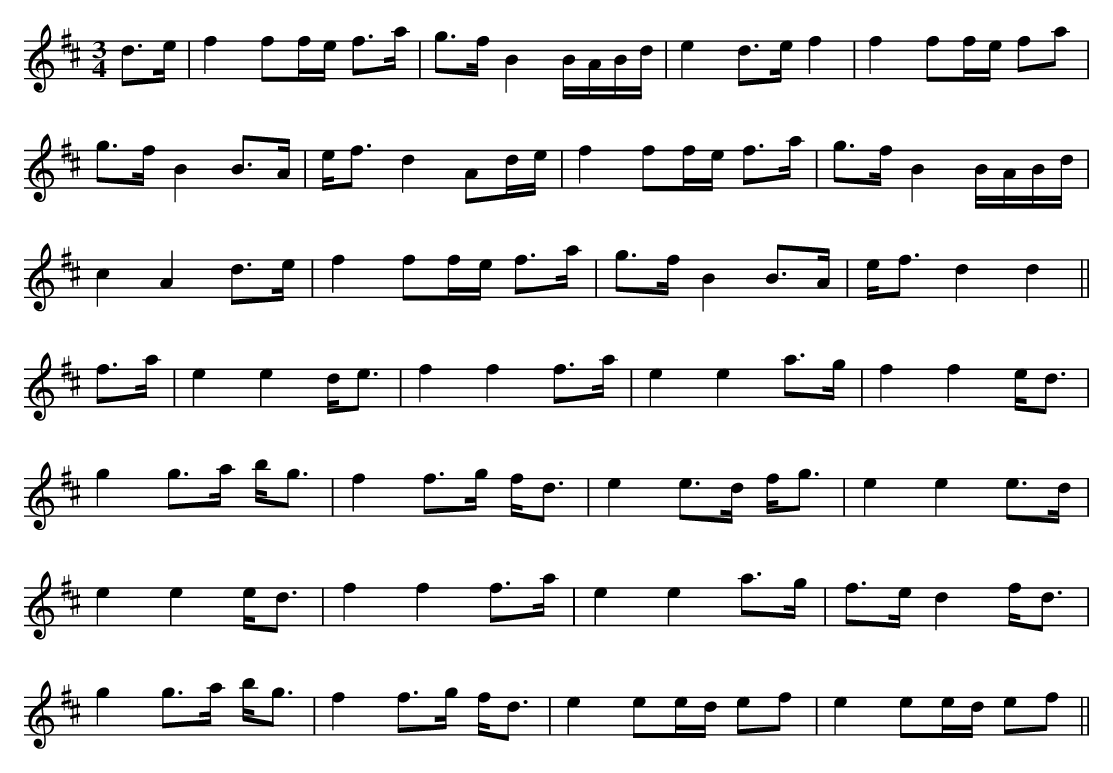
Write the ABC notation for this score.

X:1
M:3/4
K:D
d>e|f2 ff/e/ f>a|g>f B2 B/A/B/d/|e2 d>e f2|f2 ff/e/ fa|
g>f B2 B>A|e<f d2 Ad/e/|f2 ff/e/ f>a|g>f B2 B/A/B/d/|
c2 A2 d>e|f2 ff/e/ f>a|g>f B2 B>A|e<f d2 d2||
f>a|e2 e2 d<e|f2 f2 f>a|e2 e2 a>g|f2 f2 e<d|
g2 g>a b<g|f2 f>g f<d|e2 e>d f<g|e2 e2 e>d|
e2 e2 e<d|f2 f2 f>a|e2 e2 a>g|f>e d2 f<d|
g2 g>a b<g|f2 f>g f<d|e2 ee/d/ ef|e2 ee/d/ ef||
